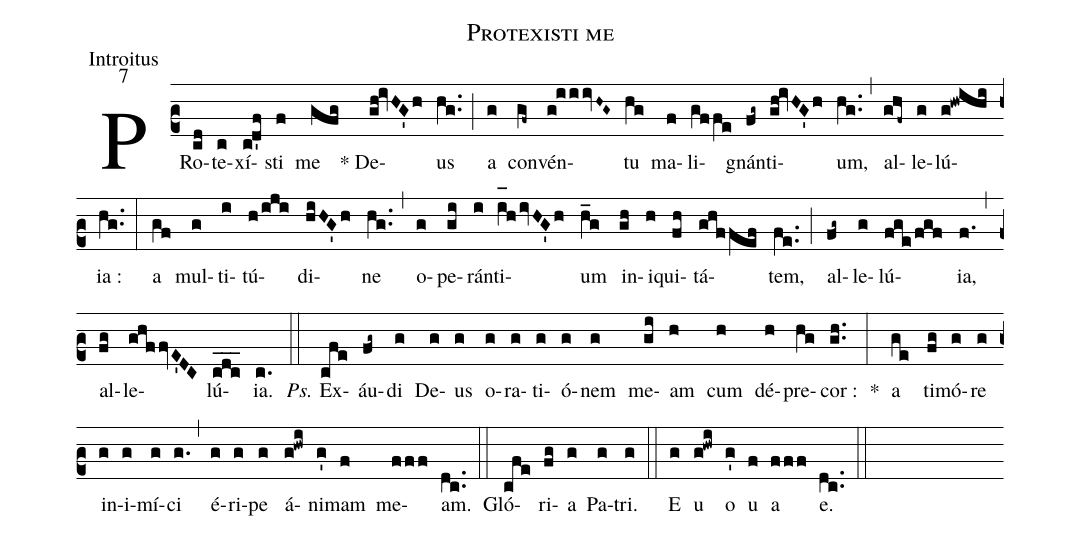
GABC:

name:Protexisti me;
office-part:Introitus;
mode:7;
%%
(c2) PR{o}(cd)te(c)xí(cd'f)sti(f) me(gfg) ()* De(gh!ivHG'h)us(hg..) (;) a(g) con(gf~)vén(g!iiivH~G~)tu(hg) ma(f)li(gffe)gnán(fg~)ti(gh!ivHG'h)um,(hg..) (,) al(ghf~)le(g)lú(g!hwihi){ia} :(hg..) (:) a(gf) mul(g)ti(i)tú(h/iji)di(hiHG'h)ne(hg..) (,) o(g)pe(gi)rán(i)ti(i_[oh:h]hivHG'h)um(h_g) in(gh)i(h)qui(fh)tá(ghffef)tem,(fe..) (;) al(fg~)le(g)lú(fge/fgf){ia},(f.) (,) al(fg)le(ghffvE'DC)lú(cdc___){ia}.(c.) (::) <i>Ps.</i> Ex(cfe)áu(fg~)di(g) De(g)us(g) o(g)ra(g)ti(g)ó(g)nem(g) me(gi)am(h) cum(h) dé(h)pre(hg)cor :(gh..) *(:) a(ge) ti(fg)mó(g)re(g) in(g)i(g)mí(g)ci(g.) (,) é(g)ri(g)pe(g) á(g!hwi)ni(g')mam(f) me(fff)am.(dc..) (::) Gló(cfe)ri(fg)a(g) Pa(g)tri.(g) (::) <eu>E(g) u(g!hwi) o(g') u(f) a(fff) e.</eu>(dc..) (::)
